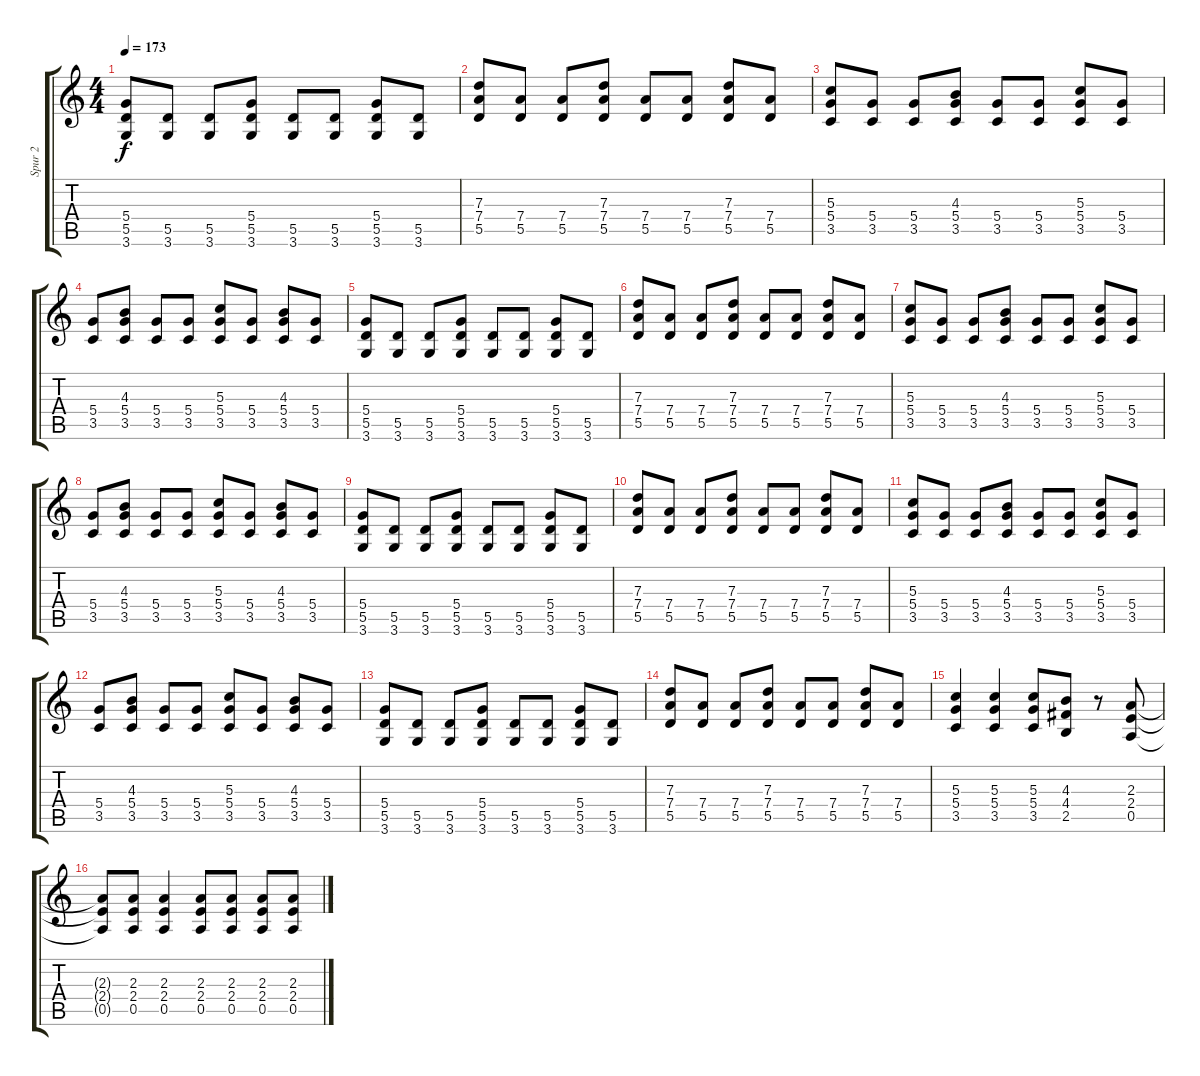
\track ("Spur 2" "Spur 2") {instrument distortionguitar}
\staff {score tabs}
\tuning (E4 B3 G3 D3 A2 E2) {hide}
\ts (4 4)
\tempo 173
\clef g2
\ks c
(5.4 5.5 3.6).8{dy f} (5.5 3.6).8 (5.5 3.6).8 (5.4 5.5 3.6).8 (5.5 3.6).8 (5.5 3.6).8 (5.4 5.5 3.6).8 (5.5 3.6).8 |
(7.3 7.4 5.5).8 (7.4 5.5).8 (7.4 5.5).8 (7.3 7.4 5.5).8 (7.4 5.5).8 (7.4 5.5).8 (7.3 7.4 5.5).8 (7.4 5.5).8 |
(5.3 5.4 3.5).8 (5.4 3.5).8 (5.4 3.5).8 (4.3 5.4 3.5).8 (5.4 3.5).8 (5.4 3.5).8 (5.3 5.4 3.5).8 (5.4 3.5).8 |
(5.4 3.5).8 (4.3 5.4 3.5).8 (5.4 3.5).8 (5.4 3.5).8 (5.3 5.4 3.5).8 (5.4 3.5).8 (4.3 5.4 3.5).8 (5.4 3.5).8 |
(5.4 5.5 3.6).8 (5.5 3.6).8 (5.5 3.6).8 (5.4 5.5 3.6).8 (5.5 3.6).8 (5.5 3.6).8 (5.4 5.5 3.6).8 (5.5 3.6).8 |
(7.3 7.4 5.5).8 (7.4 5.5).8 (7.4 5.5).8 (7.3 7.4 5.5).8 (7.4 5.5).8 (7.4 5.5).8 (7.3 7.4 5.5).8 (7.4 5.5).8 |
(5.3 5.4 3.5).8 (5.4 3.5).8 (5.4 3.5).8 (4.3 5.4 3.5).8 (5.4 3.5).8 (5.4 3.5).8 (5.3 5.4 3.5).8 (5.4 3.5).8 |
(5.4 3.5).8 (4.3 5.4 3.5).8 (5.4 3.5).8 (5.4 3.5).8 (5.3 5.4 3.5).8 (5.4 3.5).8 (4.3 5.4 3.5).8 (5.4 3.5).8 |
(5.4 5.5 3.6).8 (5.5 3.6).8 (5.5 3.6).8 (5.4 5.5 3.6).8 (5.5 3.6).8 (5.5 3.6).8 (5.4 5.5 3.6).8 (5.5 3.6).8 |
(7.3 7.4 5.5).8 (7.4 5.5).8 (7.4 5.5).8 (7.3 7.4 5.5).8 (7.4 5.5).8 (7.4 5.5).8 (7.3 7.4 5.5).8 (7.4 5.5).8 |
(5.3 5.4 3.5).8 (5.4 3.5).8 (5.4 3.5).8 (4.3 5.4 3.5).8 (5.4 3.5).8 (5.4 3.5).8 (5.3 5.4 3.5).8 (5.4 3.5).8 |
(5.4 3.5).8 (4.3 5.4 3.5).8 (5.4 3.5).8 (5.4 3.5).8 (5.3 5.4 3.5).8 (5.4 3.5).8 (4.3 5.4 3.5).8 (5.4 3.5).8 |
(5.4 5.5 3.6).8 (5.5 3.6).8 (5.5 3.6).8 (5.4 5.5 3.6).8 (5.5 3.6).8 (5.5 3.6).8 (5.4 5.5 3.6).8 (5.5 3.6).8 |
(7.3 7.4 5.5).8 (7.4 5.5).8 (7.4 5.5).8 (7.3 7.4 5.5).8 (7.4 5.5).8 (7.4 5.5).8 (7.3 7.4 5.5).8 (7.4 5.5).8 |
(5.3 5.4 3.5).4 (5.3 5.4 3.5).4 (5.3 5.4 3.5).8 (4.3 4.4 2.5).8 r.8 (2.3 2.4 0.5).8 |
(2.3{t} 2.4{t} 0.5{t}).8 (2.3 2.4 0.5).8 (2.3 2.4 0.5).4 (2.3 2.4 0.5).8 (2.3 2.4 0.5).8 (2.3 2.4 0.5).8 (2.3 2.4 0.5).8
